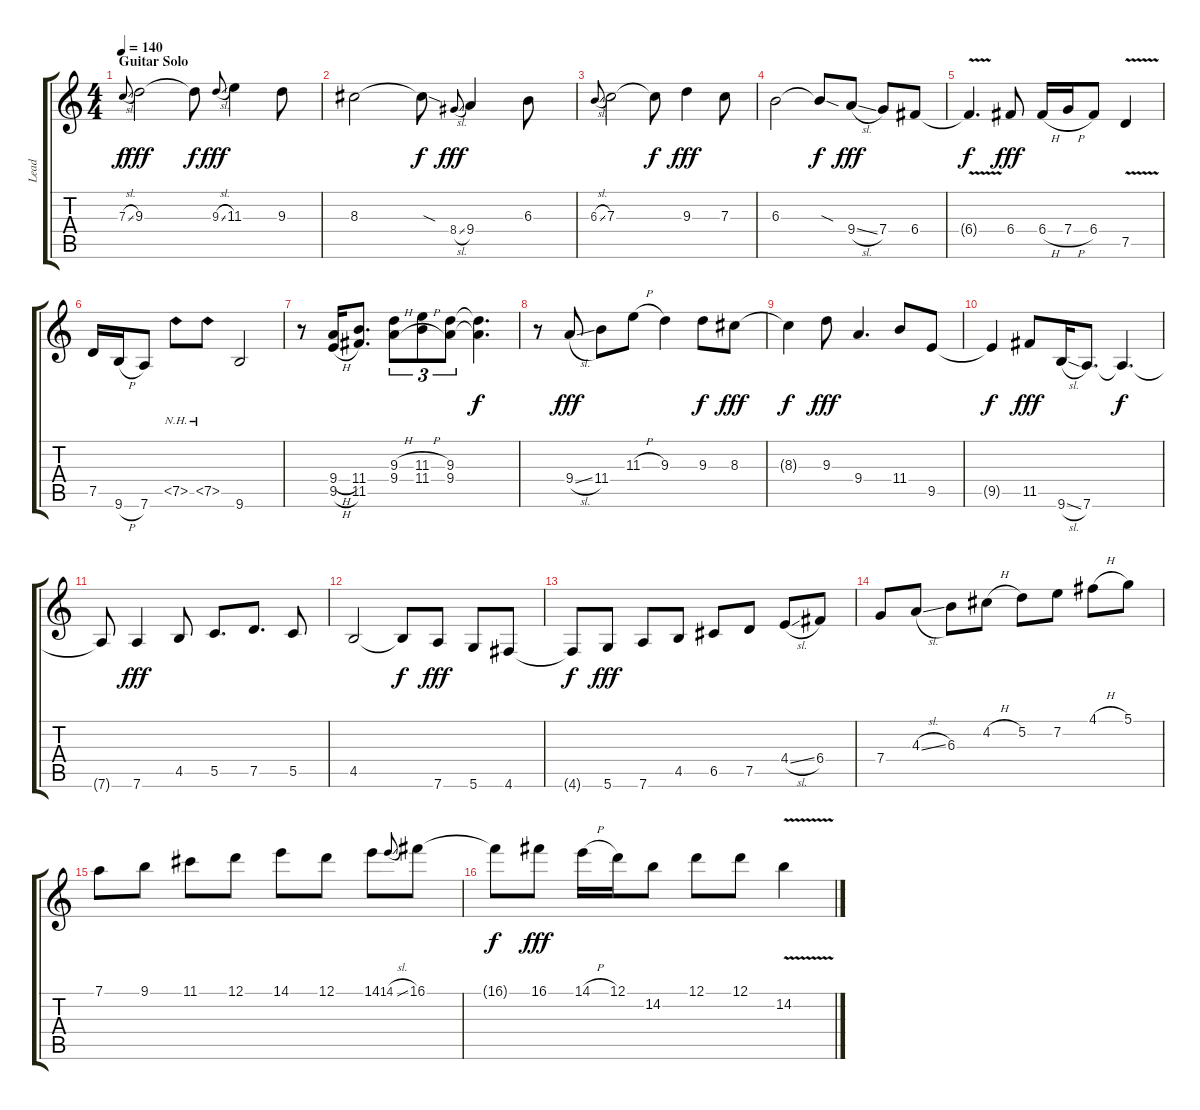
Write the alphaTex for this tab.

\track ("Lead" "Lead") {instrument overdrivenguitar}
\staff {score tabs}
\tuning (D4 A3 F3 C3 G2 D2) {hide}
\ts (4 4)
\section ("" "Guitar Solo")
\tempo 140
\clef g2
\ks c
7.3{sl}.8{gr onbeat dy f} 9.3.2{dy fff} 9.3{t}.8{dy f} 9.3{sl}.8{gr onbeat dy fff} 11.3.4 9.3.8 |
8.3.2 8.3{sod t}.8{dy f} 8.4{sl}.8{gr onbeat dy fff} 9.4.4 6.3.8 |
6.3{sl}.8{gr onbeat} 7.3.2 7.3{t}.8{dy f} 9.3.4{dy fff} 7.3.8 |
6.3.2 6.3{sod t}.8{dy f} 9.4{sl}.8{dy fff} 7.4.8 6.4.8 |
6.4{v t}.4{d dy f} 6.4.8{dy fff} 6.4{h}.16 7.4{h}.16 6.4.8 7.5{v}.4 |
7.5.16 9.6{h}.16 7.6.8 7.5{nh}.8 7.5{nh}.8 9.6.2 |
r.8 (9.4{h} 9.5{h}).16 (11.4 11.5).8{d} (9.3{h} 9.4{h}).8{tu (3 2)} (11.3{h} 11.4{h}).8{tu (3 2)} (9.3 9.4).8{tu (3 2)} (9.3{t} 9.4{t}).4{d dy f} |
r.8 9.4{sl}.8{dy fff} 11.4.8 11.3{h}.8 9.3.4 9.3.8{dy f} 8.3.8{dy fff} |
8.3{t}.4{dy f} 9.3.8{dy fff} 9.4.4{d} 11.4.8 9.5.8 |
9.5{t}.4{dy f} 11.5.8{dy fff} 9.6{sl}.16 7.6.8{d} 7.6{t}.4{d dy f} |
7.6{t}.8 7.6.4{dy fff} 4.5.8 5.5.8{d} 7.5.8{d} 5.5.8 |
4.5.2 4.5{t}.8{dy f} 7.6.8{dy fff} 5.6.8 4.6.8 |
4.6{t}.8{dy f} 5.6.8{dy fff} 7.6.8 4.5.8 6.5.8 7.5.8 4.4{sl}.8 6.4.8 |
7.4.8 4.3{sl}.8 6.3.8 4.2{h}.8 5.2.8 7.2.8 4.1{h}.8 5.1.8 |
7.1.8 9.1.8 11.1.8 12.1.8 14.1.8 12.1.8 14.1.8 14.1{sl}.8{gr onbeat} 16.1.8 |
16.1{t}.8{dy f} 16.1.8{dy fff} 14.1{h}.16 12.1.16 14.2.8 12.1.8 12.1.8 14.2{v}.4
